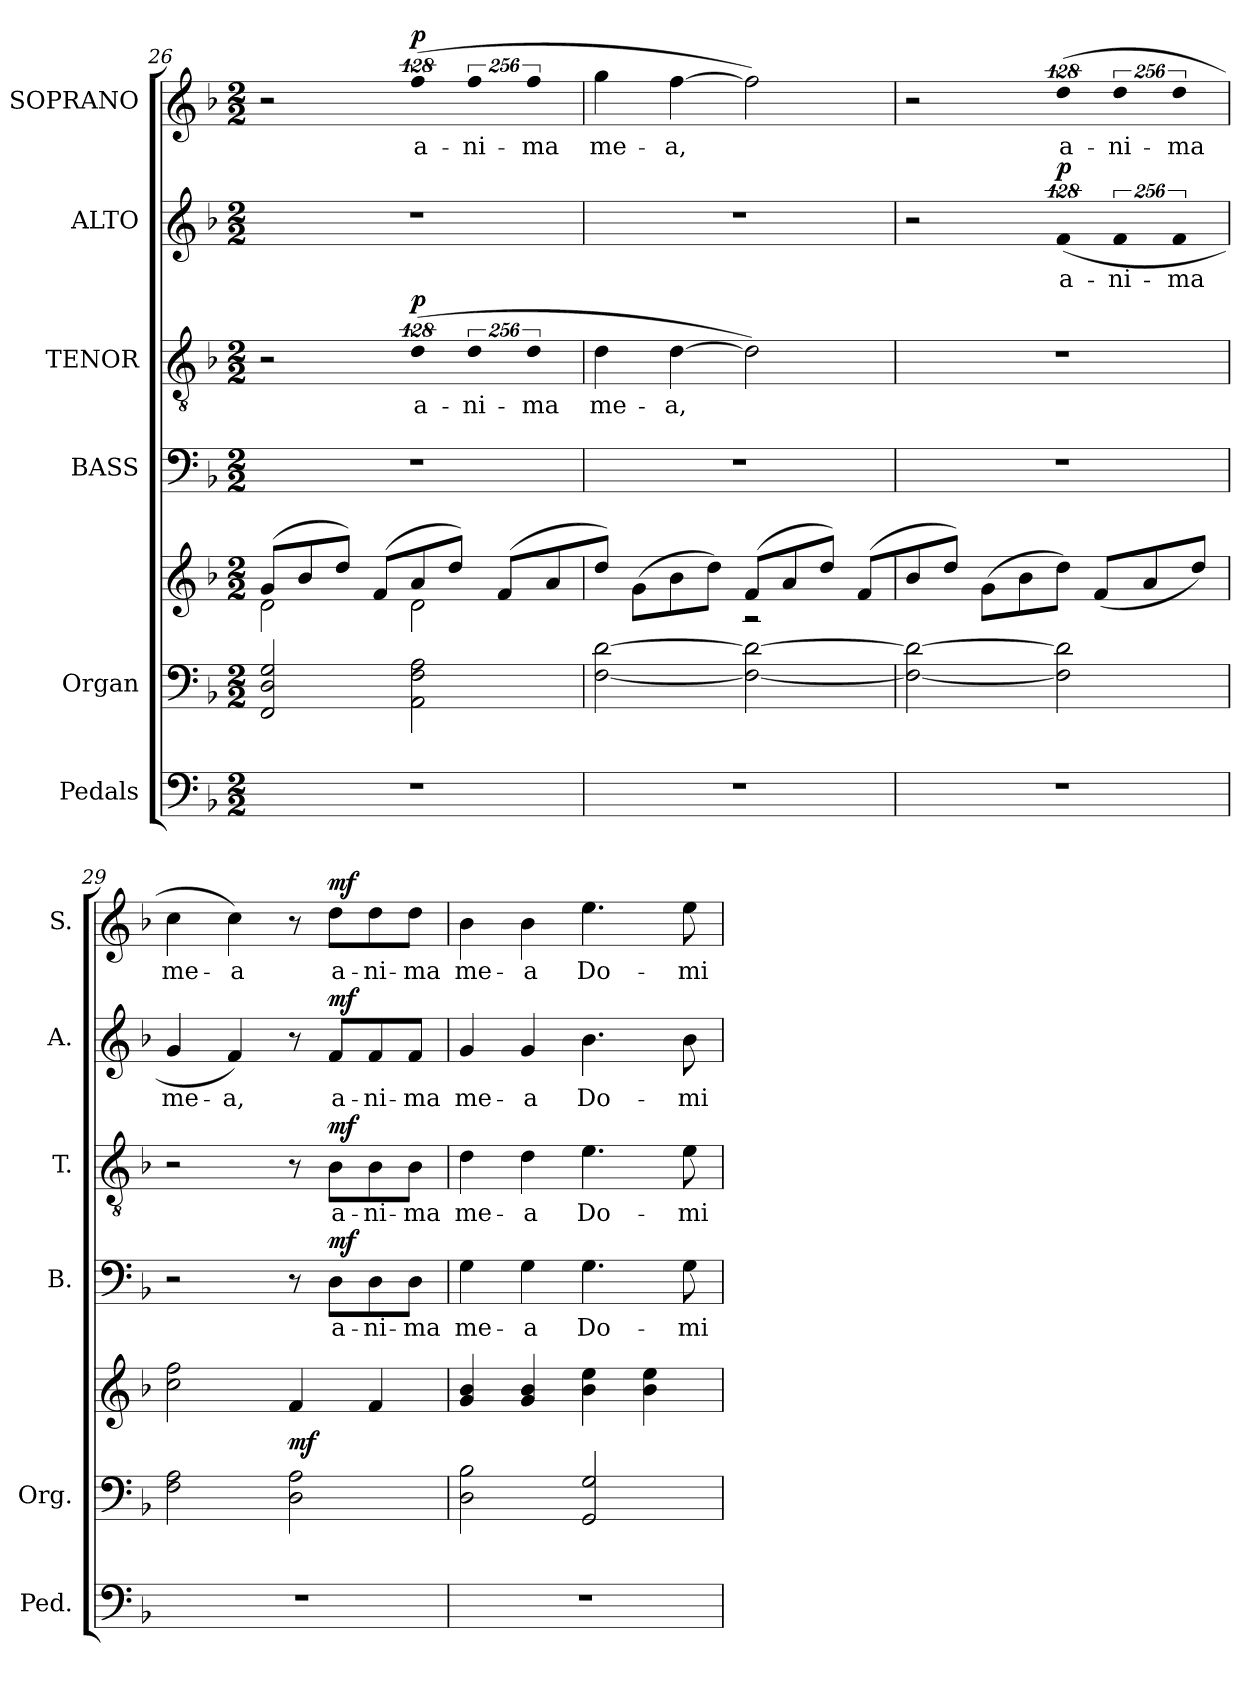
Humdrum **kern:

**kern	**kern	**kern	**dynam	**kern	**text	**dynam	**kern	**text	**dynam	**kern	**text	**dynam	**kern	**text	**dynam
*part6	*part5	*part5	*part5	*part4	*part4	*part4	*part3	*part3	*part3	*part2	*part2	*part2	*part1	*part1	*part1
*staff7	*staff6	*staff5	*staff5/6	*staff4	*staff4	*staff4	*staff3	*staff3	*staff3	*staff2	*staff2	*staff2	*staff1	*staff1	*staff1
*I"Pedals	*I"Organ	*	*	*I"BASS	*	*	*I"TENOR	*	*	*I"ALTO	*	*	*I"SOPRANO	*	*
*I'Ped.	*I'Org.	*	*	*I'B.	*	*	*I'T.	*	*	*I'A.	*	*	*I'S.	*	*
*clefF4	*clefF4	*clefG2	*	*clefF4	*	*	*clefGv2	*	*	*clefG2	*	*	*clefG2	*	*
*	*	*	*	*	*	*	*ITrd7c12	*	*	*	*	*	*	*	*
*k[b-]	*k[b-]	*k[b-]	*	*k[b-]	*	*	*k[b-]	*	*	*k[b-]	*	*	*k[b-]	*	*
*F:	*F:	*F:	*	*F:	*	*	*F:	*	*	*F:	*	*	*F:	*	*
*M2/2	*M2/2	*M2/2	*	*M2/2	*	*	*M2/2	*	*	*M2/2	*	*	*M2/2	*	*
=26	=26	=26	=26	=26	=26	=26	=26	=26	=26	=26	=26	=26	=26	=26	=26
*	*	*^	*	*	*	*	*	*	*	*	*	*	*	*	*
1r	2FFi/ 2Di 2Gi	(8gi/L	2di\	.	1r	.	.	2r	.	.	1r	.	.	2r	.	.
.	.	8b-i/	.	.	.	.	.	.	.	.	.	.	.	.	.	.
.	.	8ddi/J)	.	.	.	.	.	.	.	.	.	.	.	.	.	.
.	.	(8fi/L	.	.	.	.	.	.	.	.	.	.	.	.	.	.
!	!	!	!	!	!	!	!	!LO:N:vis=4	!	!	!	!	!	!	!	!
!	!	!	!	!	!	!	!	!	!LO:LY:b:color=#000000	!	!	!	!	!LO:N:vis=4	!	!
!	!	!	!	!	!	!	!	!	!	!	!	!	!	!	!LO:LY:b:color=#000000	!
.	2AAi\ 2Fi 2Ai	8ai/	2di\	.	.	.	.	(512%85Di\	a-	p	.	.	.	(512%85ffi\	a-	p
.	.	8ddi/J)	.	.	.	.	.	.	.	.	.	.	.	.	.	.
!	!	!	!	!	!	!	!	!LO:N:vis=4	!	!	!	!	!	!	!	!
!	!	!	!	!	!	!	!	!	!LO:LY:b:color=#000000	!	!	!	!	!LO:N:vis=4	!	!
!	!	!	!	!	!	!	!	!	!	!	!	!	!	!	!LO:LY:b:color=#000000	!
.	.	.	.	.	.	.	.	1024%171Di\	-ni-	.	.	.	.	1024%171ffi\	-ni-	.
.	.	(8fi/L	.	.	.	.	.	.	.	.	.	.	.	.	.	.
!	!	!	!	!	!	!	!	!LO:N:vis=4	!	!	!	!	!	!	!	!
!	!	!	!	!	!	!	!	!	!LO:LY:b:color=#000000	!	!	!	!	!LO:N:vis=4	!	!
!	!	!	!	!	!	!	!	!	!	!	!	!	!	!	!LO:LY:b:color=#000000	!
.	.	.	.	.	.	.	.	1024%171Di\	-ma	.	.	.	.	1024%171ffi\	-ma	.
.	.	8ai/	.	.	.	.	.	.	.	.	.	.	.	.	.	.
!!LO:PB:g=z
=27	=27	=27	=27	=27	=27	=27	=27	=27	=27	=27	=27	=27	=27	=27	=27	=27
!	!	!	!	!	!	!	!	!	!LO:LY:b:color=#000000	!	!	!	!	!	!	!
!	!	!	!	!	!	!	!	!	!	!	!	!	!	!	!LO:LY:b:color=#000000	!
1r	[<2Fi\ [>2di	8ddi/J)	2ryy	.	1r	.	.	4Di\	me-	.	1r	.	.	4ggi\	me-	.
.	.	(8gi\L	.	.	.	.	.	.	.	.	.	.	.	.	.	.
!	!	!	!	!	!	!	!	!	!LO:LY:b:color=#000000	!	!	!	!	!	!	!
!	!	!	!	!	!	!	!	!	!	!	!	!	!	!	!LO:LY:b:color=#000000	!
.	.	8b-i\	.	.	.	.	.	[>4Di\	-a,	.	.	.	.	[>4ffi\	-a,	.
.	.	8ddi\J)	.	.	.	.	.	.	.	.	.	.	.	.	.	.
.	2Fi\_< 2di_>	(8fi/L	2r	.	.	.	.	2Di\])	.	.	.	.	.	2ffi\])	.	.
.	.	8ai/	.	.	.	.	.	.	.	.	.	.	.	.	.	.
.	.	8ddi/J)	.	.	.	.	.	.	.	.	.	.	.	.	.	.
.	.	(8fi/L	.	.	.	.	.	.	.	.	.	.	.	.	.	.
=28	=28	=28	=28	=28	=28	=28	=28	=28	=28	=28	=28	=28	=28	=28	=28	=28
1r	2Fi\_< 2di_>	8b-i/	2ryy	.	1r	.	.	1r	.	.	2r	.	.	2r	.	.
.	.	8ddi/J)	.	.	.	.	.	.	.	.	.	.	.	.	.	.
.	.	(8gi\L	.	.	.	.	.	.	.	.	.	.	.	.	.	.
.	.	8b-i\	.	.	.	.	.	.	.	.	.	.	.	.	.	.
!	!	!	!	!	!	!	!	!	!	!	!LO:N:vis=4	!	!	!	!	!
!	!	!	!	!	!	!	!	!	!	!	!	!LO:LY:b:color=#000000	!	!LO:N:vis=4	!	!
!	!	!	!	!	!	!	!	!	!	!	!	!	!	!	!LO:LY:b:color=#000000	!
.	2Fi\] 2di]	8ddi\J)	2ryy	.	.	.	.	.	.	.	(512%85fi/	a-	p	(512%85ddi\	a-	.
.	.	(8fi/L	.	.	.	.	.	.	.	.	.	.	.	.	.	.
!	!	!	!	!	!	!	!	!	!	!	!LO:N:vis=4	!	!	!	!	!
!	!	!	!	!	!	!	!	!	!	!	!	!LO:LY:b:color=#000000	!	!LO:N:vis=4	!	!
!	!	!	!	!	!	!	!	!	!	!	!	!	!	!	!LO:LY:b:color=#000000	!
.	.	.	.	.	.	.	.	.	.	.	1024%171fi/	-ni-	.	1024%171ddi\	-ni-	.
.	.	8ai/	.	.	.	.	.	.	.	.	.	.	.	.	.	.
!	!	!	!	!	!	!	!	!	!	!	!LO:N:vis=4	!	!	!	!	!
!	!	!	!	!	!	!	!	!	!	!	!	!LO:LY:b:color=#000000	!	!LO:N:vis=4	!	!
!	!	!	!	!	!	!	!	!	!	!	!	!	!	!	!LO:LY:b:color=#000000	!
.	.	.	.	.	.	.	.	.	.	.	1024%171fi/	-ma	.	1024%171ddi\	-ma	.
.	.	8ddi/J)	.	.	.	.	.	.	.	.	.	.	.	.	.	.
*	*	*v	*v	*	*	*	*	*	*	*	*	*	*	*	*	*
=29	=29	=29	=29	=29	=29	=29	=29	=29	=29	=29	=29	=29	=29	=29	=29
!	!	!	!	!	!	!	!	!	!	!	!LO:LY:b:color=#000000	!	!	!	!
!	!	!	!	!	!	!	!	!	!	!	!	!	!	!LO:LY:b:color=#000000	!
1r	2Fi\ 2Ai	2cci\ 2ffi	.	2r	.	.	2r	.	.	4gi/	me-	.	4cci\	me-	.
!	!	!	!	!	!	!	!	!	!	!	!LO:LY:b:color=#000000	!	!	!	!
!	!	!	!	!	!	!	!	!	!	!	!	!	!	!LO:LY:b:color=#000000	!
.	.	.	.	.	.	.	.	.	.	4fi/)	-a,	.	4cci\)	-a	.
.	2Di\ 2Ai	4fi/	mf	8r	.	.	8r	.	.	8r	.	.	8r	.	.
!	!	!	!	!	!LO:LY:b:color=#000000	!	!	!	!	!	!	!	!	!	!
!	!	!	!	!	!	!	!	!LO:LY:b:color=#000000	!	!	!	!	!	!	!
!	!	!	!	!	!	!	!	!	!	!	!LO:LY:b:color=#000000	!	!	!	!
!	!	!	!	!	!	!	!	!	!	!	!	!	!	!LO:LY:b:color=#000000	!
.	.	.	.	8Di\L	a-	mf	8BB-i\L	a-	mf	8fi/L	a-	mf	8ddi\L	a-	mf
!	!	!	!	!	!LO:LY:b:color=#000000	!	!	!	!	!	!	!	!	!	!
!	!	!	!	!	!	!	!	!LO:LY:b:color=#000000	!	!	!	!	!	!	!
!	!	!	!	!	!	!	!	!	!	!	!LO:LY:b:color=#000000	!	!	!	!
!	!	!	!	!	!	!	!	!	!	!	!	!	!	!LO:LY:b:color=#000000	!
.	.	4fi/	.	8Di\	-ni-	.	8BB-i\	-ni-	.	8fi/	-ni-	.	8ddi\	-ni-	.
!	!	!	!	!	!LO:LY:b:color=#000000	!	!	!	!	!	!	!	!	!	!
!	!	!	!	!	!	!	!	!LO:LY:b:color=#000000	!	!	!	!	!	!	!
!	!	!	!	!	!	!	!	!	!	!	!LO:LY:b:color=#000000	!	!	!	!
!	!	!	!	!	!	!	!	!	!	!	!	!	!	!LO:LY:b:color=#000000	!
.	.	.	.	8Di\J	-ma	.	8BB-i\J	-ma	.	8fi/J	-ma	.	8ddi\J	-ma	.
=30	=30	=30	=30	=30	=30	=30	=30	=30	=30	=30	=30	=30	=30	=30	=30
!	!	!	!	!	!LO:LY:b:color=#000000	!	!	!	!	!	!	!	!	!	!
!	!	!	!	!	!	!	!	!LO:LY:b:color=#000000	!	!	!	!	!	!	!
!	!	!	!	!	!	!	!	!	!	!	!LO:LY:b:color=#000000	!	!	!	!
!	!	!	!	!	!	!	!	!	!	!	!	!	!	!LO:LY:b:color=#000000	!
1r	2Di\ 2B-i	4gi/ 4b-i	.	4Gi\	me-	.	4Di\	me-	.	4gi/	me-	.	4b-i\	me-	.
!	!	!	!	!	!LO:LY:b:color=#000000	!	!	!	!	!	!	!	!	!	!
!	!	!	!	!	!	!	!	!LO:LY:b:color=#000000	!	!	!	!	!	!	!
!	!	!	!	!	!	!	!	!	!	!	!LO:LY:b:color=#000000	!	!	!	!
!	!	!	!	!	!	!	!	!	!	!	!	!	!	!LO:LY:b:color=#000000	!
.	.	4gi/ 4b-i	.	4Gi\	-a	.	4Di\	-a	.	4gi/	-a	.	4b-i\	-a	.
!	!	!	!	!	!LO:LY:b:color=#000000	!	!	!	!	!	!	!	!	!	!
!	!	!	!	!	!	!	!	!LO:LY:b:color=#000000	!	!	!	!	!	!	!
!	!	!	!	!	!	!	!	!	!	!	!LO:LY:b:color=#000000	!	!	!	!
!	!	!	!	!	!	!	!	!	!	!	!	!	!	!LO:LY:b:color=#000000	!
.	2GGi/ 2Gi	4b-i\ 4eei	.	4.Gi\	Do-	.	4.Ei\	Do-	.	4.b-i\	Do-	.	4.eei\	Do-	.
.	.	4b-i\ 4eei	.	.	.	.	.	.	.	.	.	.	.	.	.
!	!	!	!	!	!LO:LY:b:color=#000000	!	!	!	!	!	!	!	!	!	!
!	!	!	!	!	!	!	!	!LO:LY:b:color=#000000	!	!	!	!	!	!	!
!	!	!	!	!	!	!	!	!	!	!	!LO:LY:b:color=#000000	!	!	!	!
!	!	!	!	!	!	!	!	!	!	!	!	!	!	!LO:LY:b:color=#000000	!
.	.	.	.	8Gi\	-mi-	.	8Ei\	-mi-	.	8b-i\	-mi-	.	8eei\	-mi-	.
=	=	=	=	=	=	=	=	=	=	=	=	=	=	=	=
*-	*-	*-	*-	*-	*-	*-	*-	*-	*-	*-	*-	*-	*-	*-	*-
